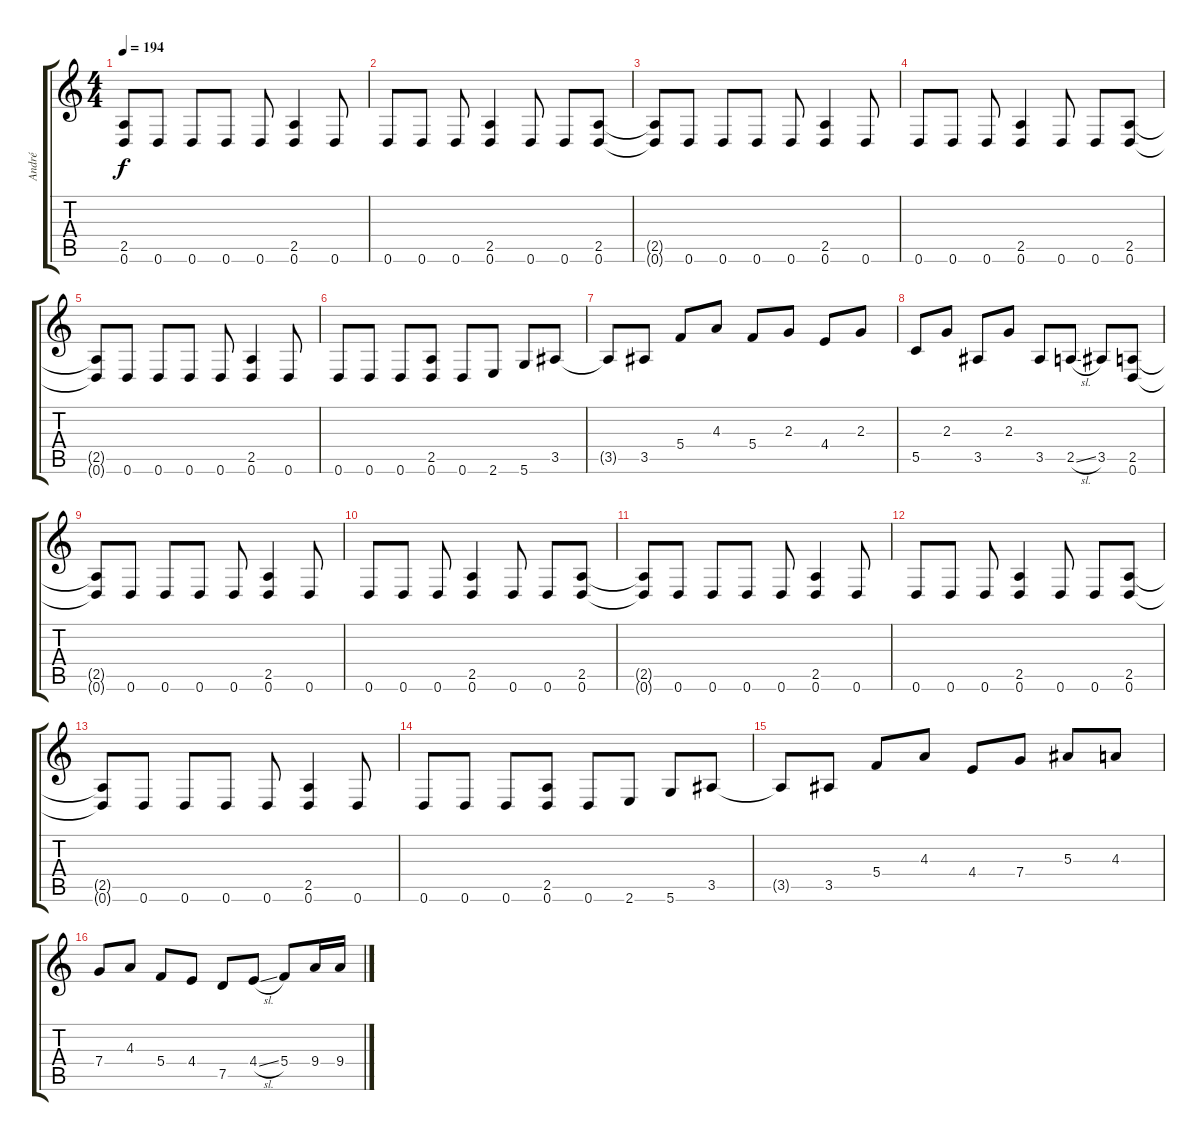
\track ("André" "André") {instrument distortionguitar}
\staff {score tabs}
\tuning (D4 A3 F3 C3 G2 D2) {hide}
\ts (4 4)
\tempo 194
\clef g2
\ks c
(2.5{t} 0.6{t}).8{dy f} 0.6.8 0.6.8 0.6.8 0.6.8 (2.5 0.6).4 0.6.8 |
0.6.8 0.6.8 0.6.8 (2.5 0.6).4 0.6.8 0.6.8 (2.5 0.6).8 |
(2.5{t} 0.6{t}).8 0.6.8 0.6.8 0.6.8 0.6.8 (2.5 0.6).4 0.6.8 |
0.6.8 0.6.8 0.6.8 (2.5 0.6).4 0.6.8 0.6.8 (2.5 0.6).8 |
(2.5{t} 0.6{t}).8 0.6.8 0.6.8 0.6.8 0.6.8 (2.5 0.6).4 0.6.8 |
0.6.8 0.6.8 0.6.8 (2.5 0.6).8 0.6.8 2.6.8 5.6.8 3.5.8 |
3.5{t}.8 3.5.8 5.4.8 4.3.8 5.4.8 2.3.8 4.4.8 2.3.8 |
5.5.8 2.3.8 3.5.8 2.3.8 3.5.8 2.5{sl}.8 3.5.8 (2.5 0.6).8 |
(2.5{t} 0.6{t}).8 0.6.8 0.6.8 0.6.8 0.6.8 (2.5 0.6).4 0.6.8 |
0.6.8 0.6.8 0.6.8 (2.5 0.6).4 0.6.8 0.6.8 (2.5 0.6).8 |
(2.5{t} 0.6{t}).8 0.6.8 0.6.8 0.6.8 0.6.8 (2.5 0.6).4 0.6.8 |
0.6.8 0.6.8 0.6.8 (2.5 0.6).4 0.6.8 0.6.8 (2.5 0.6).8 |
(2.5{t} 0.6{t}).8 0.6.8 0.6.8 0.6.8 0.6.8 (2.5 0.6).4 0.6.8 |
0.6.8 0.6.8 0.6.8 (2.5 0.6).8 0.6.8 2.6.8 5.6.8 3.5.8 |
3.5{t}.8 3.5.8 5.4.8 4.3.8 4.4.8 7.4.8 5.3.8 4.3.8 |
7.4.8 4.3.8 5.4.8 4.4.8 7.5.8 4.4{sl}.8 5.4.8 9.4.16 9.4.16
